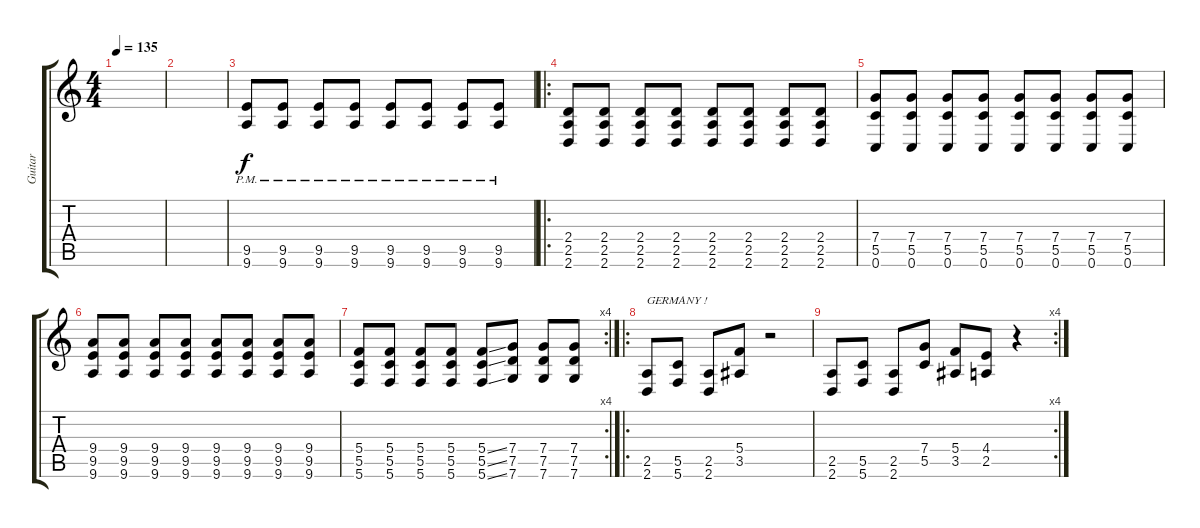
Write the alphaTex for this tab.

\track ("Guitar" "Guitar") {instrument distortionguitar}
\staff {score tabs}
\tuning (D4 A3 F3 C3 G2 C2) {hide}
\ts (4 4)
\tempo 135
\clef g2
\ks c
|
|
(9.5{pm} 9.6{pm}).8 (9.5{pm} 9.6{pm}).8 (9.5{pm} 9.6{pm}).8 (9.5{pm} 9.6{pm}).8 (9.5{pm} 9.6{pm}).8 (9.5{pm} 9.6{pm}).8 (9.5{pm} 9.6{pm}).8 (9.5{pm} 9.6{pm}).8 |
\ro
(2.4 2.5 2.6).8 (2.4 2.5 2.6).8 (2.4 2.5 2.6).8 (2.4 2.5 2.6).8 (2.4 2.5 2.6).8 (2.4 2.5 2.6).8 (2.4 2.5 2.6).8 (2.4 2.5 2.6).8 |
(7.4 5.5 0.6).8 (7.4 5.5 0.6).8 (7.4 5.5 0.6).8 (7.4 5.5 0.6).8 (7.4 5.5 0.6).8 (7.4 5.5 0.6).8 (7.4 5.5 0.6).8 (7.4 5.5 0.6).8 |
(9.4 9.5 9.6).8 (9.4 9.5 9.6).8 (9.4 9.5 9.6).8 (9.4 9.5 9.6).8 (9.4 9.5 9.6).8 (9.4 9.5 9.6).8 (9.4 9.5 9.6).8 (9.4 9.5 9.6).8 |
\rc 4
(5.4 5.5 5.6).8 (5.4 5.5 5.6).8 (5.4 5.5 5.6).8 (5.4 5.5 5.6).8 (5.4{ss} 5.5{ss} 5.6{ss}).8 (7.4 7.5 7.6).8 (7.4 7.5 7.6).8 (7.4 7.5 7.6).8 |
\ro
(2.5 2.6).8{txt "GERMANY !"} (5.5 5.6).8 (2.5 2.6).8 (5.4 3.5).8 r.2 |
\rc 4
(2.5 2.6).8 (5.5 5.6).8 (2.5 2.6).8 (7.4 5.5).8 (5.4 3.5).8 (4.4 2.5).8 r.4
